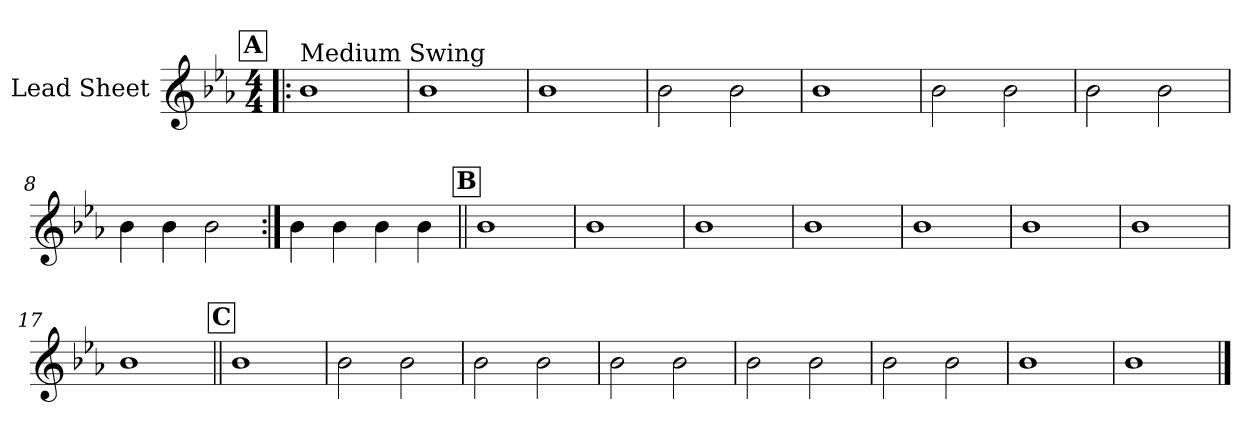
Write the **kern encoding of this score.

**kern
*part1
*staff1
*I"Lead Sheet
*clefG2
*k[b-e-a-]
*E-:
*M4/4
!!LO:REH:place=s1:a:fs=14:t=A
=1!|:
!LO:TX:a:t=Medium Swing
1b-
=2
1b-
=3
1b-
=4
2b-\
2b-\
!!LO:LB:g=z
=5
1b-
=6
2b-\
2b-\
=7
2b-\
2b-\
=8
4b-\
4b-\
2b-\
!!LO:LB:g=z
=9:|!
4b-\
4b-\
4b-\
4b-\
!!LO:LB:g=z
!!LO:REH:place=s1:a:fs=14:t=B
=10||
1b-
=11
1b-
=12
1b-
=13
1b-
!!LO:LB:g=z
=14
1b-
=15
1b-
=16
1b-
=17
1b-
!!LO:LB:g=z
!!LO:REH:place=s1:a:fs=14:t=C
=18||
1b-
=19
2b-\
2b-\
=20
2b-\
2b-\
=21
2b-\
2b-\
!!LO:LB:g=z
=22
2b-\
2b-\
=23
2b-\
2b-\
=24
1b-
=25
1b-
==
*-
